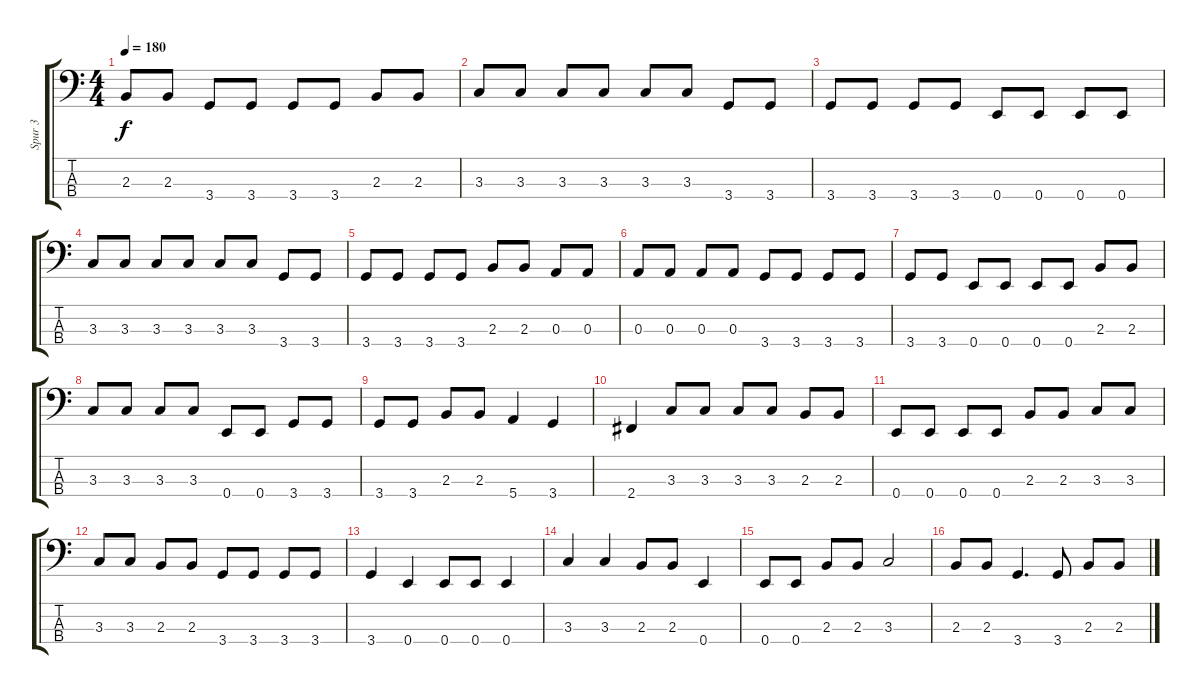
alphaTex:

\track ("Spur 3" "Spur 3") {instrument electricbassfinger}
\staff {score tabs}
\tuning (G2 D2 A1 E1) {hide}
\ts (4 4)
\tempo 180
\clef f4
\ks c
2.3.8{dy f} 2.3.8 3.4.8 3.4.8 3.4.8 3.4.8 2.3.8 2.3.8 |
3.3.8 3.3.8 3.3.8 3.3.8 3.3.8 3.3.8 3.4.8 3.4.8 |
3.4.8 3.4.8 3.4.8 3.4.8 0.4.8 0.4.8 0.4.8 0.4.8 |
3.3.8 3.3.8 3.3.8 3.3.8 3.3.8 3.3.8 3.4.8 3.4.8 |
3.4.8 3.4.8 3.4.8 3.4.8 2.3.8 2.3.8 0.3.8 0.3.8 |
0.3.8 0.3.8 0.3.8 0.3.8 3.4.8 3.4.8 3.4.8 3.4.8 |
3.4.8 3.4.8 0.4.8 0.4.8 0.4.8 0.4.8 2.3.8 2.3.8 |
3.3.8 3.3.8 3.3.8 3.3.8 0.4.8 0.4.8 3.4.8 3.4.8 |
3.4.8 3.4.8 2.3.8 2.3.8 5.4.4 3.4.4 |
2.4.4 3.3.8 3.3.8 3.3.8 3.3.8 2.3.8 2.3.8 |
0.4.8 0.4.8 0.4.8 0.4.8 2.3.8 2.3.8 3.3.8 3.3.8 |
3.3.8 3.3.8 2.3.8 2.3.8 3.4.8 3.4.8 3.4.8 3.4.8 |
3.4.4 0.4.4 0.4.8 0.4.8 0.4.4 |
3.3.4 3.3.4 2.3.8 2.3.8 0.4.4 |
0.4.8 0.4.8 2.3.8 2.3.8 3.3.2 |
2.3.8 2.3.8 3.4.4{d} 3.4.8 2.3.8 2.3.8
